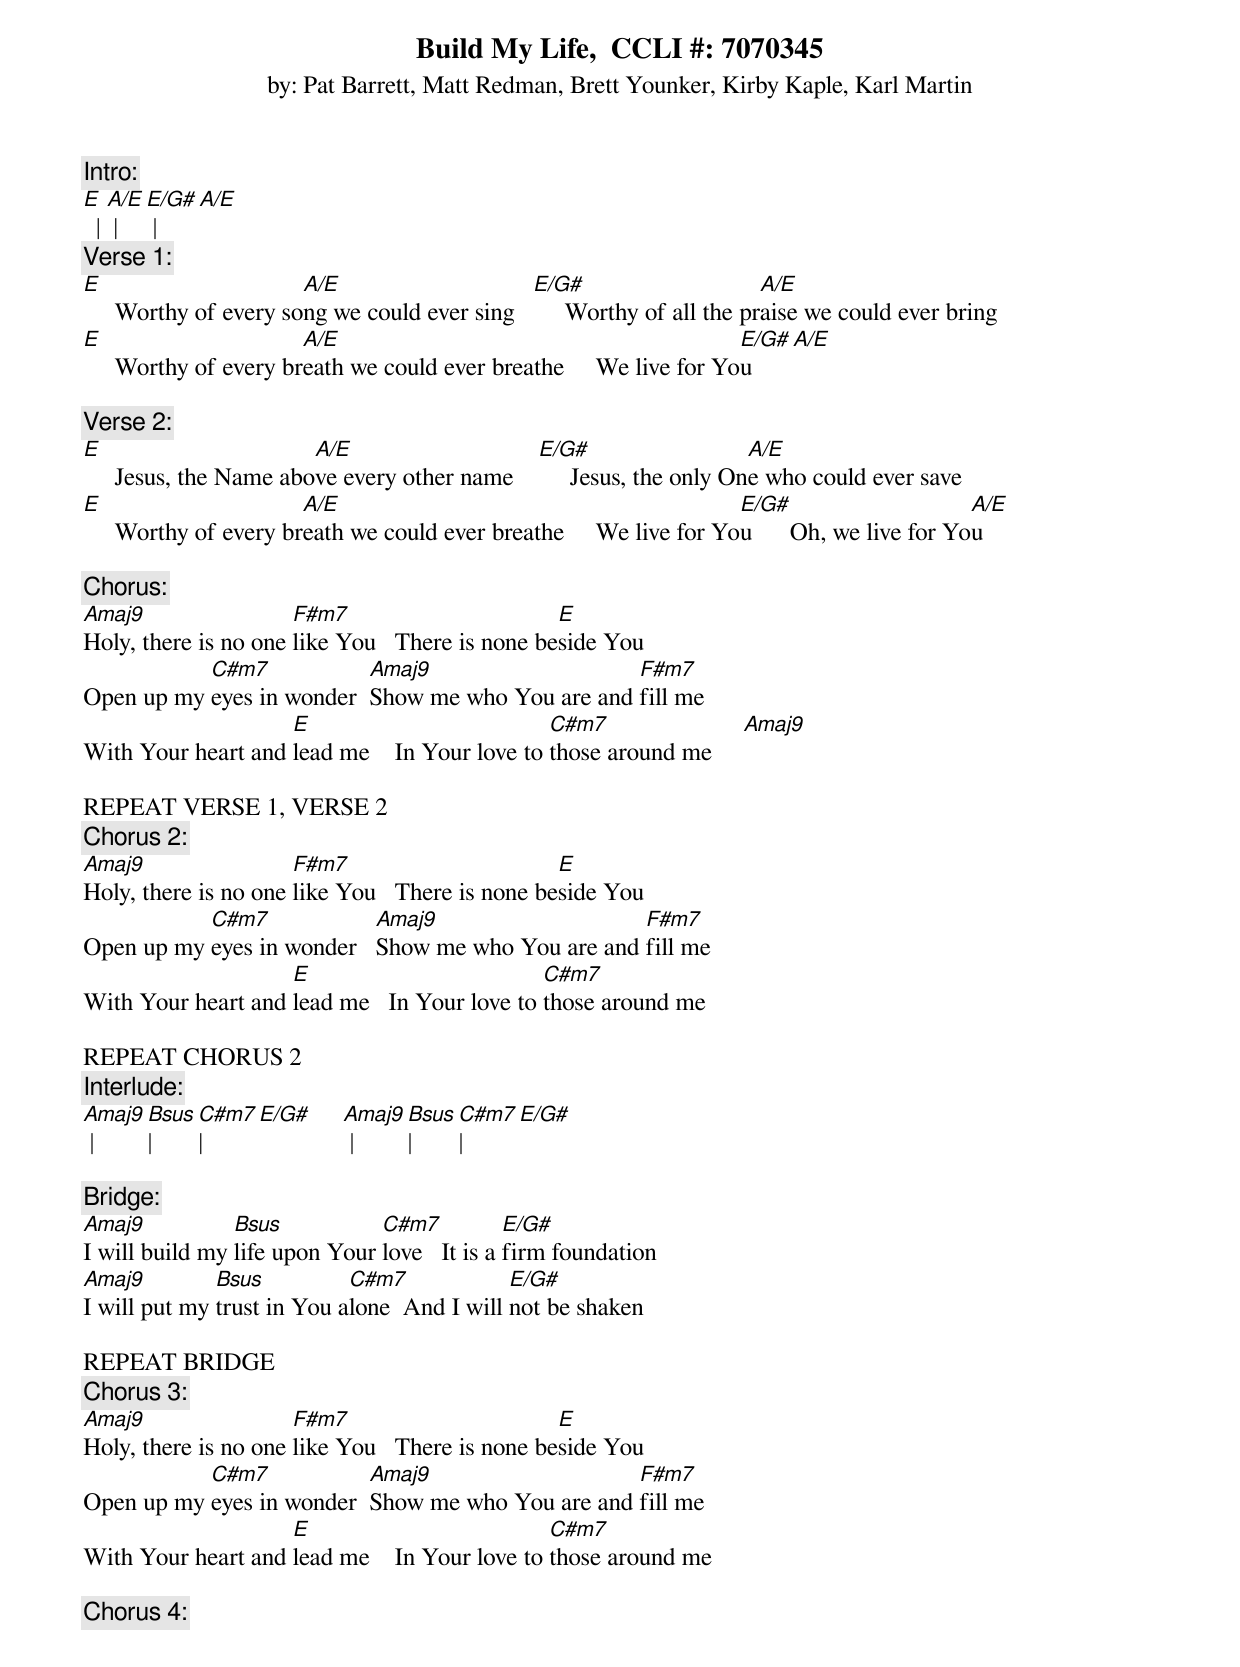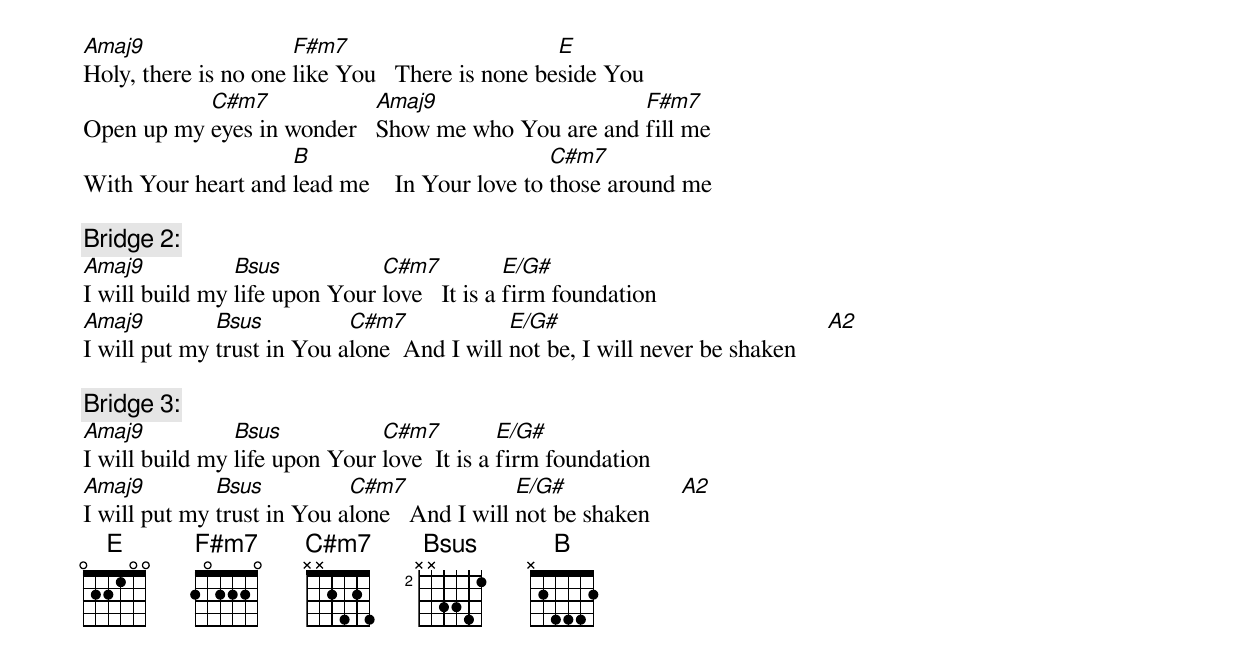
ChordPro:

{title: Build My Life,  CCLI #: 7070345}
{subtitle: by: Pat Barrett, Matt Redman, Brett Younker, Kirby Kaple, Karl Martin}
{c: Intro: }
[E]  | [A/E] | [E/G#] | [A/E]
{c: Verse 1: }
[E]     Worthy of every so[A/E]ng we could ever sing   [E/G#]     Worthy of all the pr[A/E]aise we could ever bring
[E]     Worthy of every br[A/E]eath we could ever breathe     We live for Yo[E/G#]u     [A/E]

{c: Verse 2: }
[E]     Jesus, the Name abo[A/E]ve every other name    [E/G#]     Jesus, the only On[A/E]e who could ever save
[E]     Worthy of every br[A/E]eath we could ever breathe     We live for Yo[E/G#]u      Oh, we live for Yo[A/E]u

{c: Chorus: }
[Amaj9]Holy, there is no one [F#m7]like You   There is none be[E]side You
Open up my [C#m7]eyes in wonder  [Amaj9]Show me who You are and [F#m7]fill me
With Your heart and [E]lead me    In Your love to [C#m7]those around me     [Amaj9]

REPEAT VERSE 1, VERSE 2
{c: Chorus 2: }
[Amaj9]Holy, there is no one [F#m7]like You   There is none be[E]side You
Open up my [C#m7]eyes in wonder   [Amaj9]Show me who You are and [F#m7]fill me
With Your heart and [E]lead me   In Your love to [C#m7]those around me

REPEAT CHORUS 2
{c: Interlude: }
[Amaj9] | [Bsus]| [C#m7]| [E/G#]     [Amaj9] | [Bsus]| [C#m7]| [E/G#]

{c: Bridge: }
[Amaj9]I will build my [Bsus]life upon Your [C#m7]love   It is a [E/G#]firm foundation
[Amaj9]I will put my [Bsus]trust in You a[C#m7]lone  And I will [E/G#]not be shaken

REPEAT BRIDGE
{c: Chorus 3: }
[Amaj9]Holy, there is no one [F#m7]like You   There is none be[E]side You
Open up my [C#m7]eyes in wonder  [Amaj9]Show me who You are and [F#m7]fill me
With Your heart and [E]lead me    In Your love to [C#m7]those around me

{c: Chorus 4: }
[Amaj9]Holy, there is no one [F#m7]like You   There is none be[E]side You
Open up my [C#m7]eyes in wonder   [Amaj9]Show me who You are and [F#m7]fill me
With Your heart and [B]lead me    In Your love to [C#m7]those around me

{c: Bridge 2: }
[Amaj9]I will build my [Bsus]life upon Your [C#m7]love   It is a [E/G#]firm foundation
[Amaj9]I will put my [Bsus]trust in You a[C#m7]lone  And I will [E/G#]not be, I will never be shaken     [A2]

{c: Bridge 3: }
[Amaj9]I will build my [Bsus]life upon Your [C#m7]love  It is a [E/G#]firm foundation
[Amaj9]I will put my [Bsus]trust in You a[C#m7]lone   And I will [E/G#]not be shaken     [A2]
